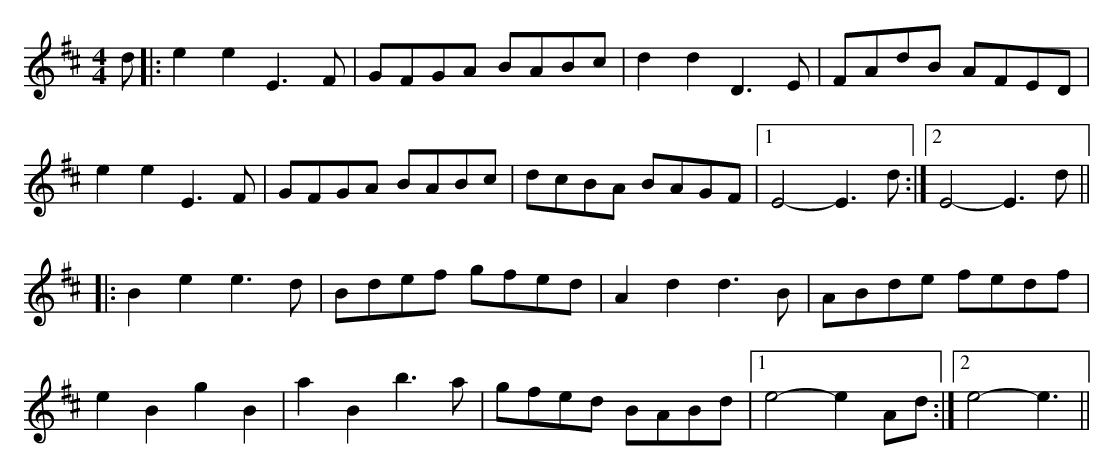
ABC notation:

X:1
M:4/4
K:Edor
d|:e2e2 E3F|GFGA BABc|d2d2 D3E|FAdB AFED|
e2e2 E3F|GFGA BABc|dcBA BAGF|1 E4- E3d:|2 E4- E3d||
|:B2e2 e3d|Bdef gfed|A2d2 d3B|ABde fedf|
e2B2 g2B2|a2B2b3a|gfed BABd|1 1 e4- e2Ad:|2 e4- e3||
